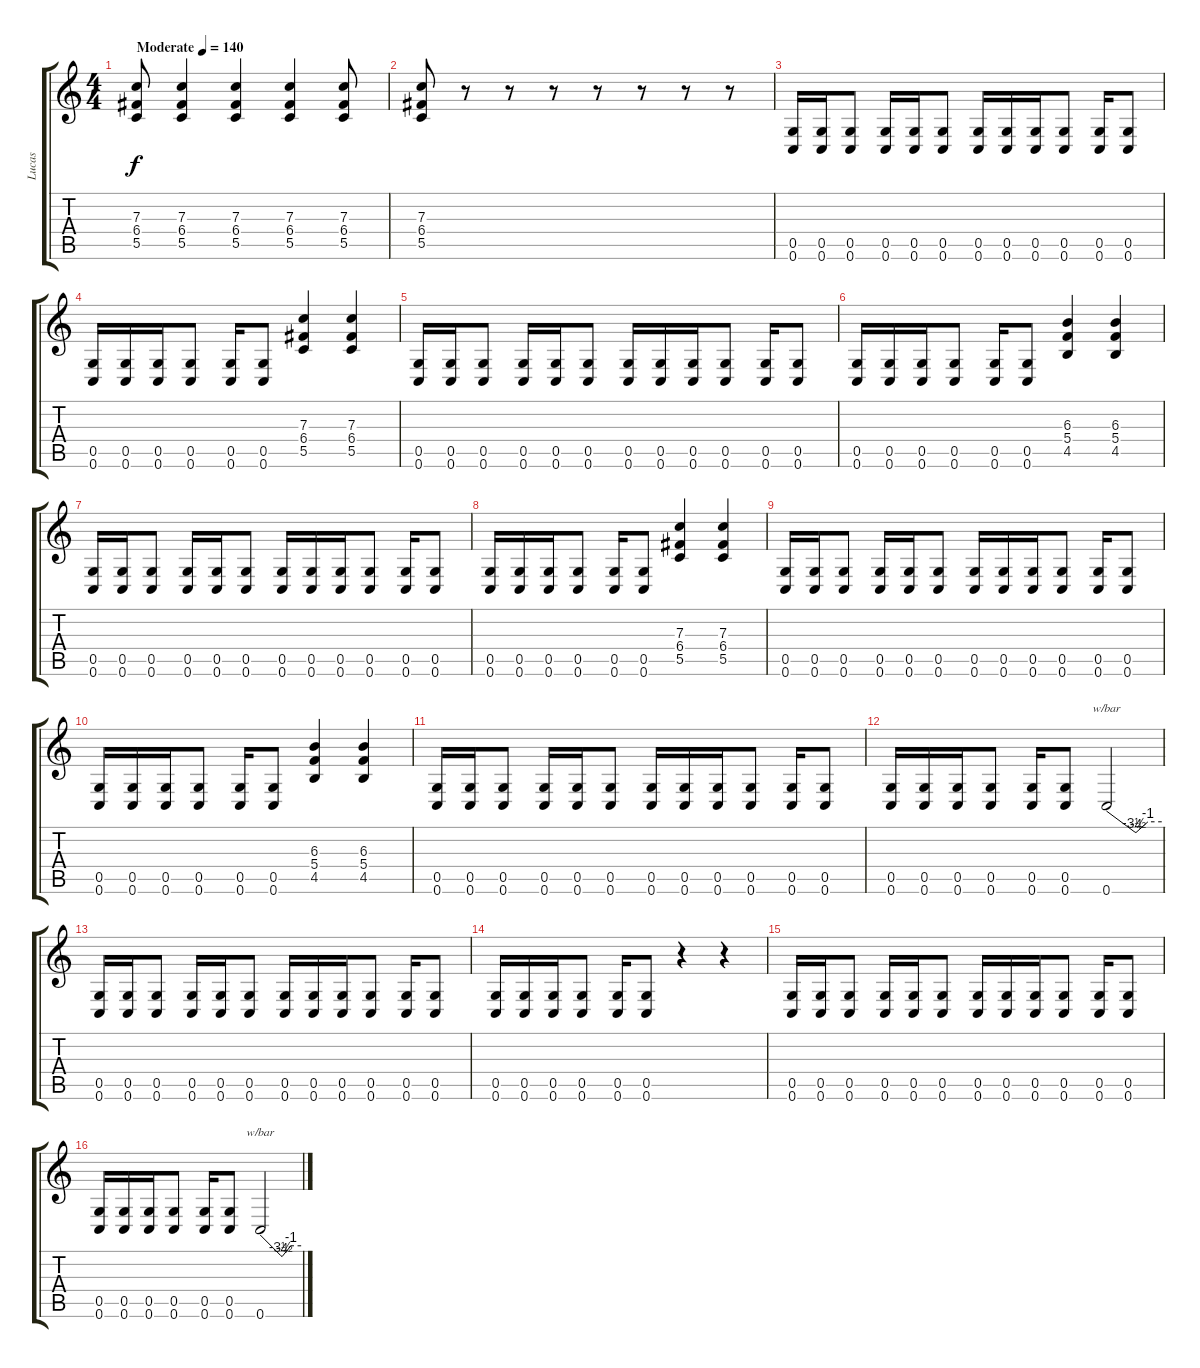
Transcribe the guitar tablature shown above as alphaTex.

\track ("Lucas" "Lucas") {instrument overdrivenguitar}
\staff {score tabs}
\tuning (D4 A3 F3 C3 G2 C2) {hide}
\ts (4 4)
\tempo (140 "Moderate")
\clef g2
\ks c
(7.3 6.4 5.5).8{dy f instrument overdrivenguitar} (7.3 6.4 5.5).4 (7.3 6.4 5.5).4 (7.3 6.4 5.5).4 (7.3 6.4 5.5).8 |
(7.3 6.4 5.5).8 r.8 r.8 r.8 r.8 r.8 r.8 r.8 |
(0.5 0.6).16 (0.5 0.6).16 (0.5 0.6).8 (0.5 0.6).16 (0.5 0.6).16 (0.5 0.6).8 (0.5 0.6).16 (0.5 0.6).16 (0.5 0.6).16 (0.5 0.6).8 (0.5 0.6).16 (0.5 0.6).8 |
(0.5 0.6).16 (0.5 0.6).16 (0.5 0.6).16 (0.5 0.6).8 (0.5 0.6).16 (0.5 0.6).8 (7.3 6.4 5.5).4 (7.3 6.4 5.5).4 |
(0.5 0.6).16 (0.5 0.6).16 (0.5 0.6).8 (0.5 0.6).16 (0.5 0.6).16 (0.5 0.6).8 (0.5 0.6).16 (0.5 0.6).16 (0.5 0.6).16 (0.5 0.6).8 (0.5 0.6).16 (0.5 0.6).8 |
(0.5 0.6).16 (0.5 0.6).16 (0.5 0.6).16 (0.5 0.6).8 (0.5 0.6).16 (0.5 0.6).8 (6.3 5.4 4.5).4 (6.3 5.4 4.5).4 |
(0.5 0.6).16 (0.5 0.6).16 (0.5 0.6).8 (0.5 0.6).16 (0.5 0.6).16 (0.5 0.6).8 (0.5 0.6).16 (0.5 0.6).16 (0.5 0.6).16 (0.5 0.6).8 (0.5 0.6).16 (0.5 0.6).8 |
(0.5 0.6).16 (0.5 0.6).16 (0.5 0.6).16 (0.5 0.6).8 (0.5 0.6).16 (0.5 0.6).8 (7.3 6.4 5.5).4 (7.3 6.4 5.5).4 |
(0.5 0.6).16 (0.5 0.6).16 (0.5 0.6).8 (0.5 0.6).16 (0.5 0.6).16 (0.5 0.6).8 (0.5 0.6).16 (0.5 0.6).16 (0.5 0.6).16 (0.5 0.6).8 (0.5 0.6).16 (0.5 0.6).8 |
(0.5 0.6).16 (0.5 0.6).16 (0.5 0.6).16 (0.5 0.6).8 (0.5 0.6).16 (0.5 0.6).8 (6.3 5.4 4.5).4 (6.3 5.4 4.5).4 |
(0.5 0.6).16 (0.5 0.6).16 (0.5 0.6).8 (0.5 0.6).16 (0.5 0.6).16 (0.5 0.6).8 (0.5 0.6).16 (0.5 0.6).16 (0.5 0.6).16 (0.5 0.6).8 (0.5 0.6).16 (0.5 0.6).8 |
(0.5 0.6).16 (0.5 0.6).16 (0.5 0.6).16 (0.5 0.6).8 (0.5 0.6).16 (0.5 0.6).8 0.6.2{tbe (custom default 0 0 30 -14 32 -16 45 -4 60 -4)} |
(0.5 0.6).16 (0.5 0.6).16 (0.5 0.6).8 (0.5 0.6).16 (0.5 0.6).16 (0.5 0.6).8 (0.5 0.6).16 (0.5 0.6).16 (0.5 0.6).16 (0.5 0.6).8 (0.5 0.6).16 (0.5 0.6).8 |
(0.5 0.6).16 (0.5 0.6).16 (0.5 0.6).16 (0.5 0.6).8 (0.5 0.6).16 (0.5 0.6).8 r.4 r.4 |
(0.5 0.6).16 (0.5 0.6).16 (0.5 0.6).8 (0.5 0.6).16 (0.5 0.6).16 (0.5 0.6).8 (0.5 0.6).16 (0.5 0.6).16 (0.5 0.6).16 (0.5 0.6).8 (0.5 0.6).16 (0.5 0.6).8 |
(0.5 0.6).16 (0.5 0.6).16 (0.5 0.6).16 (0.5 0.6).8 (0.5 0.6).16 (0.5 0.6).8 0.6.2{tbe (custom default 0 0 30 -14 32 -16 45 -4 60 -4)}
